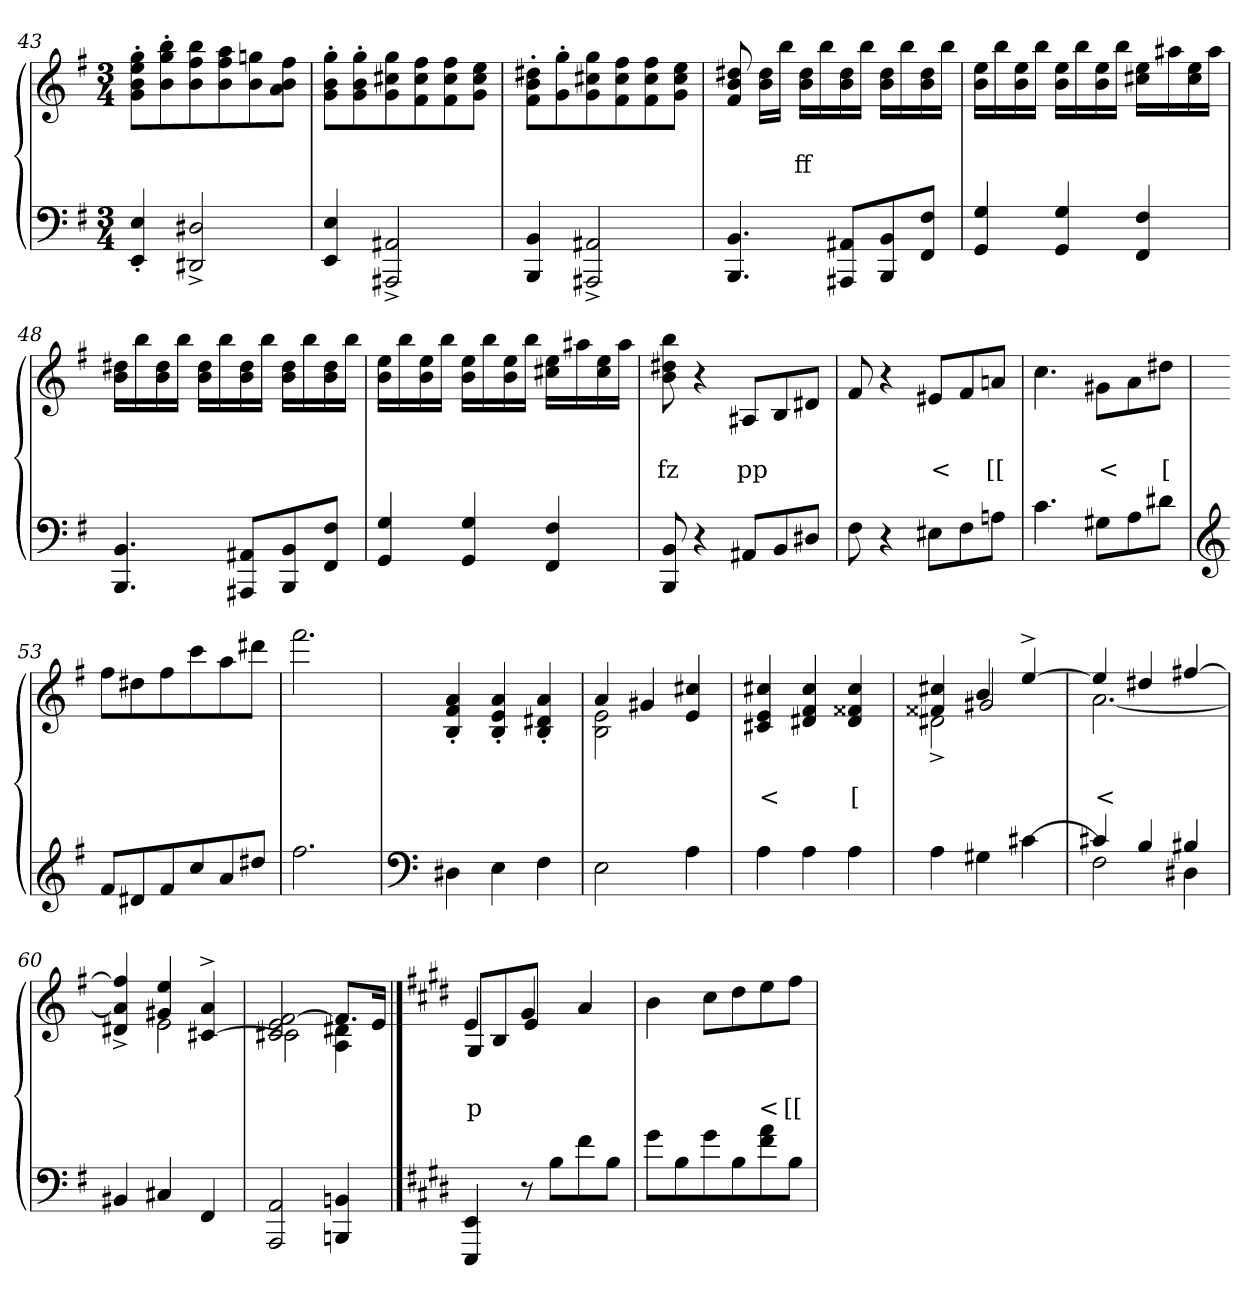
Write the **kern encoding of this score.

**kern	**kern	**text	**text
*part2	*part1	*part1	*part1
*staff2	*staff1	*staff1	*staff1
*clefF4	*clefG2	*	*
*k[f#]	*k[f#]	*	*
*M3/4	*M3/4	*	*
=43	=43	=43	=43
4E'> 4EE'>	8gg'> 8ee'> 8b'> 8g'>L	.	.
.	8bb'> 8gg'> 8b'>	.	.
2D#X^> 2DD#X^>	8bb 8ff# 8b	.	.
.	8aa 8ff# 8b	.	.
.	8ggn 8b	.	.
.	8ff# 8b 8aJ	.	.
=44	=44	=44	=44
4E 4EE	8gg'> 8b'> 8g'>L	.	.
.	8gg'> 8b'> 8g'>	.	.
2AA#X^> 2AAA#X^>	8gg 8cc#X 8g	.	.
.	8ff# 8cc# 8f#	.	.
.	8ff# 8cc# 8f#	.	.
.	8ee 8cc# 8gJ	.	.
=45	=45	=45	=45
4BB 4BBB	8dd#X'> 8b'> 8f#'>L	.	.
.	8gg'> 8g'>	.	.
2AA#X^> 2AAA#X^>	8gg 8cc#X 8g	.	.
.	8ff# 8cc# 8f#	.	.
.	8ff# 8cc# 8f#	.	.
.	8ee 8cc# 8gJ	.	.
=46	=46	=46	=46
4.BB 4.BBB	8dd#X 8b 8f#/	.	.
.	16dd# 16bLL	.	.
.	16bbJJ	.	.
.	16dd# 16bLL	.	ff
.	16bb	.	.
8AA#X 8AAA#XL	16dd# 16b	.	.
.	16bbJJ	.	.
8BB 8BBB	16dd# 16bLL	.	.
.	16bb	.	.
8F# 8FF#J	16dd# 16b	.	.
.	16bbJJ	.	.
=47	=47	=47	=47
4G 4GG	16ee 16bLL	.	.
.	16bb	.	.
.	16ee 16b	.	.
.	16bbJJ	.	.
4G 4GG	16ee 16bLL	.	.
.	16bb	.	.
.	16ee 16b	.	.
.	16bbJJ	.	.
4F# 4FF#	16ee 16cc#XLL	.	.
.	16aa#X	.	.
.	16ee 16cc#	.	.
.	16aa#JJ	.	.
=48	=48	=48	=48
4.BB 4.BBB	16dd#X 16bLL	.	.
.	16bb	.	.
.	16dd# 16b	.	.
.	16bbJJ	.	.
.	16dd# 16bLL	.	.
.	16bb	.	.
8AA#X 8AAA#XL	16dd# 16b	.	.
.	16bbJJ	.	.
8BB 8BBB	16dd# 16bLL	.	.
.	16bb	.	.
8F# 8FF#J	16dd# 16b	.	.
.	16bbJJ	.	.
=49	=49	=49	=49
4G 4GG	16ee 16bLL	.	.
.	16bb	.	.
.	16ee 16b	.	.
.	16bbJJ	.	.
4G 4GG	16ee 16bLL	.	.
.	16bb	.	.
.	16ee 16b	.	.
.	16bbJJ	.	.
4F# 4FF#	16ee 16cc#XLL	.	.
.	16aa#X	.	.
.	16ee 16cc#	.	.
.	16aa#JJ	.	.
=50	=50	=50	=50
8BB 8BBB	8bb 8dd#X 8b	.	fz
4r	4r	.	.
8AA#X/L	8A#XL	.	pp
8BB	8B	.	.
8D#XJ	8d#J	.	.
=51	=51	=51	=51
8F#\	8f#	.	.
4r	4r	.	.
8E#XL	8e#XL	.	<
8F#	8f#	.	.
8AnJ	8anJ	.	[[
=52	=52	=52	=52
4.c	4.cc	.	.
8G#XL	8g#X\L	.	<
8A	8a	.	.
8d#XJ	8dd#XJ	.	[
=53	=53	=53	=53
*clefG2	*	*	*
8f#/L	8ff#L	.	.
8d#X	8dd#X	.	.
8f#	8ff#	.	.
8cc	8ccc	.	.
8a	8aa	.	.
8dd#J	8ddd#J	.	.
=54	=54	=54	=54
2.ff#	2.fff#	.	.
=55	=55	=55	=55
*clefF4	*	*	*
4D#X	4a'> 4f#'> 4B'>	.	.
4E	4a'> 4e'> 4B'>	.	.
4F#	4a'> 4d#X'> 4B'>	.	.
=56	=56	=56	=56
*	*^	*	*
2E	4a	2e 2B	.	.
.	4g#X	.	.	.
4A	4cc#X 4e	4ryy	.	.
*	*v	*v	*	*
=57	=57	=57	=57
4A	4cc#X 4e 4c#X	.	<
4A	4cc# 4f# 4d#X	.	.
4A	4cc# 4f##X 4d#	.	[
=58	=58	=58	=58
*	*^	*	*
*	*	*^	*	*
4A	4cc#X 4f##X	2d#X^>	4ryy	.	.
4G#X	4b	.	2g#X	.	.
[4c#X	[4ee^>	4ryy	.	.	.
*	*	*v	*v	*	*
=59	=59	=59	=59	=59
*^	*	*	*	*
4c#X]	2F#	4ee]	[2.a	.	<
4B	.	4dd#X	.	.	.
4B#X	4D#X	[4ff#X	.	.	.
*v	*v	*	*	*	*
=60	=60	=60	=60	=60
4BB#X/	4ff#]^> 4a]^> 4d#X^>	4ryy	.	.
4C#X/	4ee 4g#X	2e	.	.
4FF#/	4a^> [4c#X^>	.	.	.
=61	=61	=61	=61	=61
2AA 2AAA	[2f# 2e 2c#X	2c#]	.	.
4BBn 4BBBn	8.f#L]	4d#X 4A	.	.
.	16eJk	.	.	.
==62	==62	==62	==62	==62
*k[f#c#g#d#]	*k[f#c#g#d#]	*	*	*
4EE 4EEE/	4e	8G#/L	.	p
.	.	8B/	.	.
8r	4g#	8e\J	.	.
8BL	.	4.ryy	.	.
8f#	4a	.	.	.
8BJ	.	.	.	.
*	*v	*v	*	*
=63	=63	=63	=63
8g#L	4b	.	.
8B	.	.	.
8g#	8cc#L	.	.
8B	8dd#	.	.
8a 8f#	8ee	.	<
8BJ	8ff#J	.	[[
=	=	=	=
*-	*-	*-	*-
